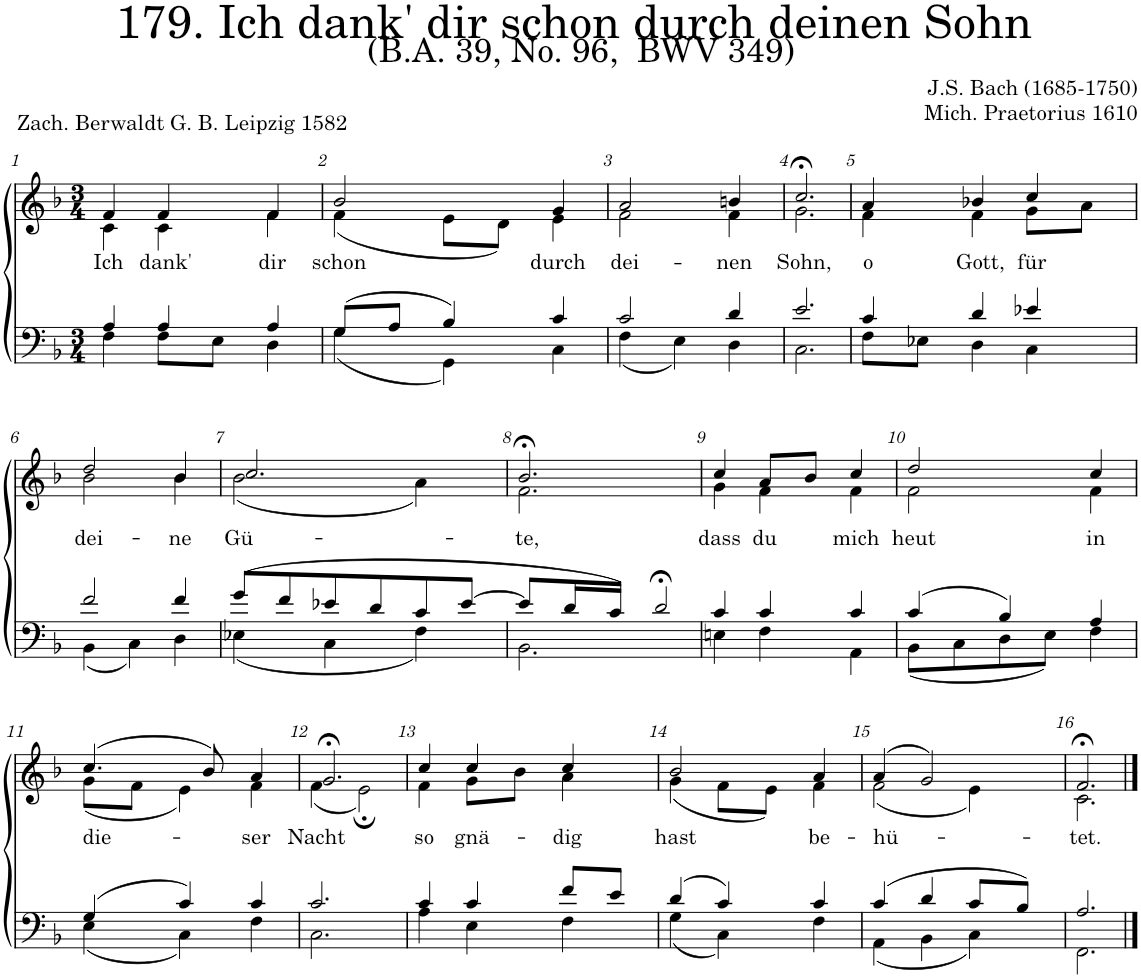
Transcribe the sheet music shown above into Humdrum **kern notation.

**kern	**kern	**kern	**text
*part3	*part2	*part1	*part1
*staff3	*staff2	*staff1	*staff1
*I"Contrabass	*I"Tenor/Bass	*I"Soprano/Alto	*
*I'Cb.	*	*	*
*stria5	*	*	*
*clefF4	*clefF4	*clefG2	*
*Trd7c12	*	*	*
*k[b-]	*k[b-]	*k[b-]	*
*M3/4	*M3/4	*M3/4	*
=1	=1	=1	=1
*^	*^	*	*
!	!	!	!	!	!LO:LY:b
*	*	*	*	*^	*
2.r	4F/	4A/	4F\	4f/	4c\	Ich
!	!	!	!	!	!	!LO:LY:b
.	8F/L	4A/	8F\L	4f/	4c\	dank'
.	8E/J	.	8E\J	.	.	.
!	!	!	!	!	!	!LO:LY:b
.	4D/	4A/	4D\	4f/	4f\	dir
=2	=2	=2	=2	=2	=2	=2
!	!	!	!	!	!	!LO:LY:b
2.r	(4G/	(8G/L	(4G\	2b-;</	(4f\	schon
.	.	8A/J	.	.	.	.
.	4GG/)	4B-/)	4GG\)	.	8e\L	.
.	.	.	.	.	8d\J)	.
!	!	!	!	!	!	!LO:LY:b
.	4C/	4c/	4C\	4g/	4e\	durch
=3	=3	=3	=3	=3	=3	=3
!	!	!	!	!	!	!LO:LY:b
2.r	(4F/	2c/	(4F\	2a;</	2f\	dei-
.	4E/)	.	4E\)	.	.	.
!	!	!	!	!	!	!LO:LY:b
.	4D/	4d/	4D\	4bn/	4f\	-nen
=4	=4	=4	=4	=4	=4	=4
!	!	!	!	!	!	!LO:LY:b
2.r	2.C/	2.e/	2.C\	2.cc;<,/	2.g\	Sohn,
=5	=5	=5	=5	=5	=5	=5
!	!	!	!	!	!	!LO:LY:b
2.r	8F/L	4c/	8F\L	4a;</	4f\	o
.	8E-X/J	.	8E-X\J	.	.	.
!	!	!	!	!	!	!LO:LY:b
.	4D/	4d/	4D\	4b-X/	4f\	Gott,
!	!	!	!	!	!	!LO:LY:b
.	4C/	4e-X/	4C\	4cc/	8g\L	für
.	.	.	.	.	8a\J	.
!!LO:LB:g=z	!!
=6	=6	=6	=6	=6	=6	=6
!	!	!	!	!	!	!LO:LY:b
2.r	(4BB-/	2f/	(4BB-\	2dd;</	2b-\	dei-
.	4C/)	.	4C\)	.	.	.
!	!	!	!	!	!	!LO:LY:b
.	4D/	4f/	4D\	4b-/	4b-\	-ne
=7	=7	=7	=7	=7	=7	=7
!	!	!	!	!	!	!LO:LY:b
2.r	(4E-X/	(8g/L	(4E-X\	2.cc/	(2b-\	Gü-
.	.	8f/	.	.	.	.
.	4C/	8e-X/	4C\	.	.	.
.	.	8d/	.	.	.	.
.	4F/)	8c/	4F\)	.	4a\)	.
.	.	[8e-/J	.	.	.	.
=8	=8	=8	=8	=8	=8	=8
!	!	!	!	!	!	!LO:LY:b
2.r	2.BB-/	8e-;</L]	2.BB-\	2.b-;<,/	2.f\	te,
.	.	16d/L	.	.	.	.
.	.	16c/JJ)	.	.	.	.
.	.	2d;</	.	.	.	.
=9	=9	=9	=9	=9	=9	=9
!	!	!	!	!	!	!LO:LY:b
2.r	4E/	4c/	4En\	4cc/	4g\	dass
!	!	!	!	!	!	!LO:LY:b
.	4F/	4c/	4F\	8a/L	4f\	du
.	.	.	.	8b-/J	.	.
!	!	!	!	!	!	!LO:LY:b
.	4AA/	4c/	4AA\	4cc/	4f\	mich
=10	=10	=10	=10	=10	=10	=10
!	!	!	!	!	!	!LO:LY:b
2.r	(8BB-/L	(4c/	(8BB-\L	2dd/	2f\	heut
.	8C/J	.	8C\	.	.	.
.	8D/L	4B-/)	8D\	.	.	.
.	8E/J)	.	8E\J)	.	.	.
!	!	!	!	!	!	!LO:LY:b
.	4F/	4A/	4F\	4cc;</	4f\	in
!!LO:LB:g=z	!!
=11	=11	=11	=11	=11	=11	=11
!	!	!	!	!	!	!LO:LY:b
2.r	(4E/	(4G/	(4E\	(4.cc/	(8g\L	die-
.	.	.	.	.	8f\J	.
.	4C/)	4c/)	4C\)	.	4e\)	.
.	.	.	.	8b-/)	.	.
!	!	!	!	!	!	!LO:LY:b
.	4F/	4c/	4F\	4a/	4f\	-ser
=12	=12	=12	=12	=12	=12	=12
!	!	!	!	!	!	!LO:LY:b
2.r	2.C/	2.c/	2.C\	2.g;<,/	(4f\	Nacht
.	.	.	.	.	2e;\)	.
=13	=13	=13	=13	=13	=13	=13
!	!	!	!	!	!	!LO:LY:b
2.r	4A/	4c/	4A\	4cc/	4f\	so
!	!	!	!	!	!	!LO:LY:b
.	4E/	4c/	4E\	4cc/	8g\L	gnä-
.	.	.	.	.	8b-\J	.
!	!	!	!	!	!	!LO:LY:b
.	4F/	8f/L	4F\	4cc/	4a\	-dig
.	.	8e/J	.	.	.	.
=14	=14	=14	=14	=14	=14	=14
!	!	!	!	!	!	!LO:LY:b
2.r	(4G/	(4d/	(4G\	2b-/	(4g\	hast
.	4C/)	4c/)	4C\)	.	8f\L	.
.	.	.	.	.	8e\J)	.
!	!	!	!	!	!	!LO:LY:b
.	4F/	4c/	4F\	4a/	4f\	be-
=15	=15	=15	=15	=15	=15	=15
!	!	!	!	!	!	!LO:LY:b
2.r	(4AA/	(4c/	(4AA\	(4a/	(2f\	-hü-
.	4BB-/	4d/	4BB-\	2g/)	.	.
.	4C/)	8c;</L	4C\)	.	4e\)	.
.	.	8B-/J)	.	.	.	.
=16	=16	=16	=16	=16	=16	=16
!	!	!	!	!	!	!LO:LY:b
2.r	2.FF/	2.A/	2.FF\	2.f;</	2.c\	-tet.
*v	*v	*	*	*v	*v	*
*	*v	*v	*	*
==	==	==	==
*-	*-	*-	*-
